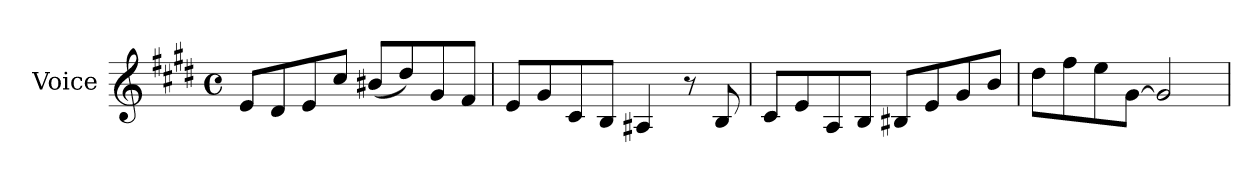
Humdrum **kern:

**kern
*part1
*staff1
*I"Voice
*I'Voice
*clefG2
*k[f#c#g#d#]
*M4/4
*met(c)
=1
8e/L
8d#/
8e/
8cc#/J
(>8b#X/L
8dd#/)
8g#/
8f#/J
=2
8e/L
8g#/
8c#/
8B/J
4A#X/
8r
8B/
=3
8c#/L
8e/
8A/
8B/J
8B#X/L
8e/
8g#/
8b/J
=4
8dd#\L
8ff#\
8ee\
[<8g#\J
2g#/]
=
*-
